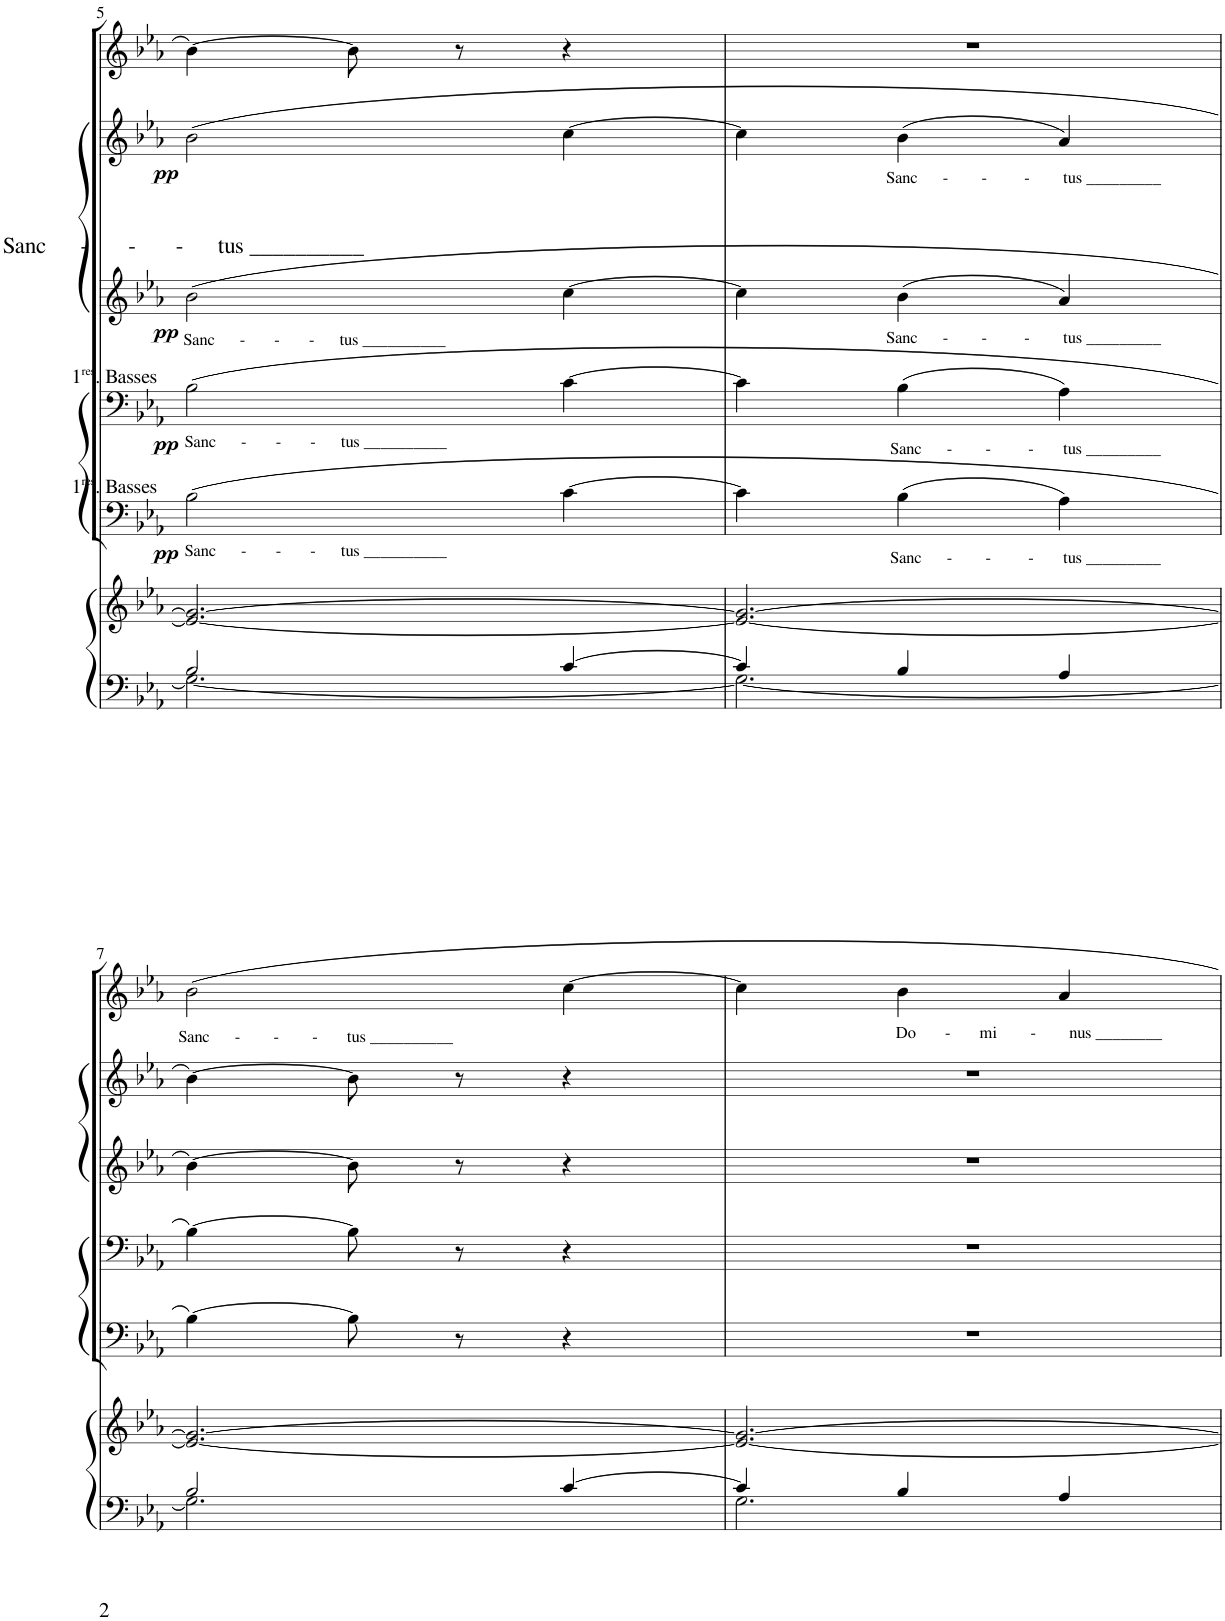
**kern	**kern	**kern	**dynam	**kern	**dynam	**kern	**dynam	**kern	**dynam	**kern
*part6	*part6	*part5	*part5	*part4	*part4	*part3	*part3	*part2	*part2	*part1
*staff7	*staff6	*staff5	*staff5	*staff4	*staff4	*staff3	*staff3	*staff2	*staff2	*staff1
*I"PIANO	*	*I"BASSES II	*	*I"BASSES I	*	*I"TÉNORS II	*	*I"TÉNORS I	*	*I"SOPRANOS
*I'Pno	*	*	*	*	*	*	*	*	*	*
!!LO:PB:g=z
*clefF4	*clefG2	*clefF4	*	*clefF4	*	*clefG2	*	*clefG2	*	*clefG2
*k[b-e-a-]	*k[b-e-a-]	*k[b-e-a-]	*	*k[b-e-a-]	*	*k[b-e-a-]	*	*k[b-e-a-]	*	*k[b-e-a-]
*M3/4	*M3/4	*M3/4	*	*M3/4	*	*M3/4	*	*M3/4	*	*M3/4
=5	=5	=5	=5	=5	=5	=5	=5	=5	=5	=5
*^	*	*	*	*	*	*	*	*	*	*
!	!	!	!	!	!	!	!	!	!LO:TX:b:t=Sanc      -       -       -      tus __________	!	!
!	!	!	!	!	!	!	!LO:TX:b:t=Sanc      -       -       -      tus __________	!	!	!	!
!	!	!	!	!	!LO:TX:a:t=1	!	!	!	!	!	!
!	!	!	!	!	!LO:TX:a:t=res	!	!	!	!	!	!
!	!	!	!	!	!LO:TX:a:t=. Basses	!	!	!	!	!	!
!	!	!	!	!	!LO:TX:b:t=Sanc      -       -       -      tus __________	!	!	!	!	!	!
!	!	!	!LO:TX:a:t=1	!	!	!	!	!	!	!	!
!	!	!	!LO:TX:a:t=res	!	!	!	!	!	!	!	!
!	!	!	!LO:TX:a:t=. Basses	!	!	!	!	!	!	!	!
!	!	!	!LO:TX:b:t=Sanc      -       -       -      tus __________	!	!	!	!	!	!	!	!
!	!	!	!	!LO:DY:b	!	!LO:DY:b	!	!LO:DY:b	!	!LO:DY:b	!
2B-/	2.G\_	2.e-/_ 2.g/_	(2B-\	pp	(2B-\	pp	(2b-\	pp	(2b-\	pp	[4b-\
.	.	.	.	.	.	.	.	.	.	.	8b-\]
.	.	.	.	.	.	.	.	.	.	.	8r
[4c/	.	.	[4c\	.	[4c\	.	[4cc\	.	[4cc\	.	4r
=6	=6	=6	=6	=6	=6	=6	=6	=6	=6	=6	=6
4c/]	2.G\_	2.e-/_ 2.g/_	4c\]	.	4c\]	.	4cc\]	.	4cc\]	.	2.r
!	!	!	!	!	!	!	!	!	!LO:TX:b:t=Sanc      -        -         -        tus _________	!	!
!	!	!	!	!	!	!	!LO:TX:b:t=Sanc      -        -         -        tus _________	!	!	!	!
!	!	!	!	!	!LO:TX:b:t=Sanc      -        -         -       tus _________	!	!	!	!	!	!
!	!	!	!LO:TX:b:t=Sanc      -        -         -       tus _________	!	!	!	!	!	!	!	!
4B-/	.	.	(4B-\	.	(4B-\	.	(4b-\	.	(4b-\	.	.
4A-/	.	.	4A-\)	.	4A-\)	.	4a-/)	.	4a-/)	.	.
!!LO:LB:g=z
=7	=7	=7	=7	=7	=7	=7	=7	=7	=7	=7	=7
!	!	!	!	!	!	!	!	!	!	!	!LO:TX:b:t=Sanc      -        -        -       tus __________
2B-/	2.G\]	2.e-/_ 2.g/_	[4B-\)	.	[4B-\)	.	[4b-\)	.	[4b-\)	.	2b-\
.	.	.	8B-\]	.	8B-\]	.	8b-\]	.	8b-\]	.	.
.	.	.	8r	.	8r	.	8r	.	8r	.	.
[4c/	.	.	4r	.	4r	.	4r	.	4r	.	[4cc\
=8	=8	=8	=8	=8	=8	=8	=8	=8	=8	=8	=8
4c/]	2.G\	2.e-/_ 2.g/_	2.r	.	2.r	.	2.r	.	2.r	.	4cc\]
!	!	!	!	!	!	!	!	!	!	!	!LO:TX:b:t=Do       -       mi        -        nus ________
4B-/	.	.	.	.	.	.	.	.	.	.	4b-\
4A-/	.	.	.	.	.	.	.	.	.	.	4a-/
*v	*v	*	*	*	*	*	*	*	*	*	*
=	=	=	=	=	=	=	=	=	=	=
*-	*-	*-	*-	*-	*-	*-	*-	*-	*-	*-
